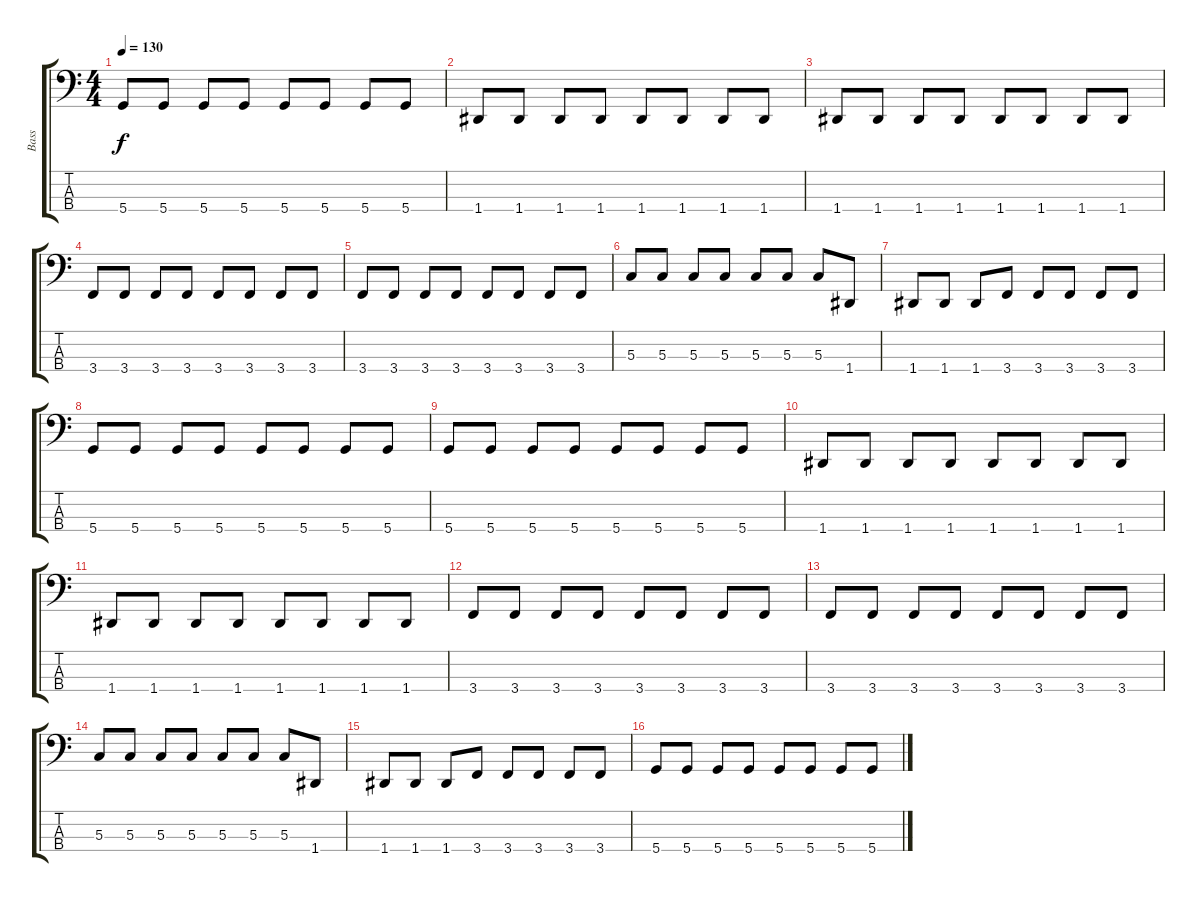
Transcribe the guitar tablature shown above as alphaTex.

\track ("Bass" "Bass") {solo instrument electricbassfinger}
\staff {score tabs}
\tuning (F2 C2 G1 D1) {hide}
\ts (4 4)
\tempo 130
\clef f4
\ks c
5.4.8{dy f} 5.4.8 5.4.8 5.4.8 5.4.8 5.4.8 5.4.8 5.4.8 |
1.4.8 1.4.8 1.4.8 1.4.8 1.4.8 1.4.8 1.4.8 1.4.8 |
1.4.8 1.4.8 1.4.8 1.4.8 1.4.8 1.4.8 1.4.8 1.4.8 |
3.4.8 3.4.8 3.4.8 3.4.8 3.4.8 3.4.8 3.4.8 3.4.8 |
3.4.8 3.4.8 3.4.8 3.4.8 3.4.8 3.4.8 3.4.8 3.4.8 |
5.3.8 5.3.8 5.3.8 5.3.8 5.3.8 5.3.8 5.3.8 1.4.8 |
1.4.8 1.4.8 1.4.8 3.4.8 3.4.8 3.4.8 3.4.8 3.4.8 |
5.4.8 5.4.8 5.4.8 5.4.8 5.4.8 5.4.8 5.4.8 5.4.8 |
5.4.8 5.4.8 5.4.8 5.4.8 5.4.8 5.4.8 5.4.8 5.4.8 |
1.4.8 1.4.8 1.4.8 1.4.8 1.4.8 1.4.8 1.4.8 1.4.8 |
1.4.8 1.4.8 1.4.8 1.4.8 1.4.8 1.4.8 1.4.8 1.4.8 |
3.4.8 3.4.8 3.4.8 3.4.8 3.4.8 3.4.8 3.4.8 3.4.8 |
3.4.8 3.4.8 3.4.8 3.4.8 3.4.8 3.4.8 3.4.8 3.4.8 |
5.3.8 5.3.8 5.3.8 5.3.8 5.3.8 5.3.8 5.3.8 1.4.8 |
1.4.8 1.4.8 1.4.8 3.4.8 3.4.8 3.4.8 3.4.8 3.4.8 |
5.4.8 5.4.8 5.4.8 5.4.8 5.4.8 5.4.8 5.4.8 5.4.8
